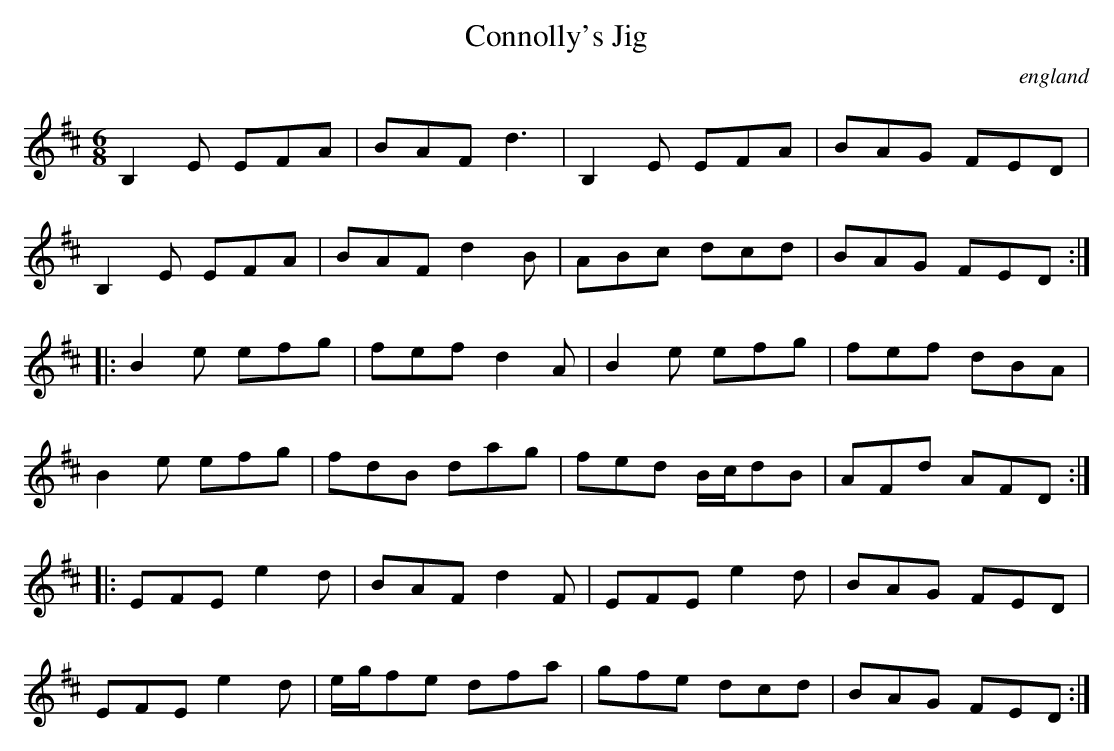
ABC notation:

X:1
T:Connolly's Jig
O:england
L:1/8
M:6/8
K:D
B,2 E EFA|BAF d3|B,2 E EFA|BAG FED|
B,2 E EFA|BAF d2 B|ABc dcd|BAG FED:|
|:B2 e efg|fef d2 A|B2 e efg|fef dBA|
B2 e efg|fdB dag|fed B/c/dB|AFd AFD:|
|:EFE e2 d|BAF d2 F|EFE e2 d|BAG FED|
EFE e2 d|e/g/fe dfa|gfe dcd|BAG FED:|
